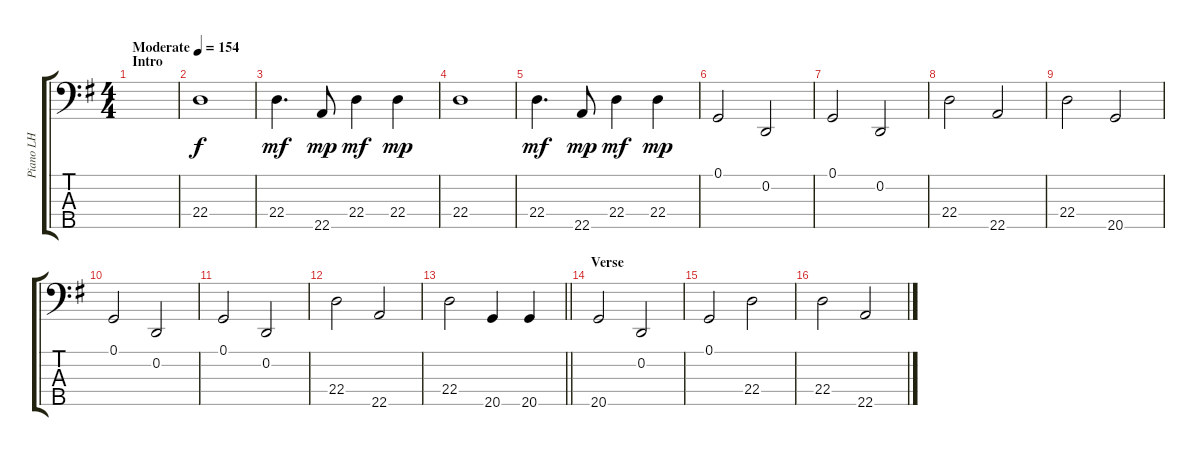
\track ("Piano LH" "Piano LH") {instrument electricpiano2}
\staff {score tabs}
\tuning (G2 D2 A1 E1 B0) {hide}
\ts (4 4)
\section ("" "Intro")
\tempo (154 "Moderate")
\clef f4
\ks g
|
22.4.1 |
22.4.4{d dy mf} 22.5.8{dy mp} 22.4.4{dy mf} 22.4.4{dy mp} |
22.4.1 |
22.4.4{d dy mf} 22.5.8{dy mp} 22.4.4{dy mf} 22.4.4{dy mp} |
0.1.2 0.2.2 |
0.1.2 0.2.2 |
22.4.2 22.5.2 |
22.4.2 20.5.2 |
0.1.2 0.2.2 |
0.1.2 0.2.2 |
22.4.2 22.5.2 |
\barLineRight lightlight
22.4.2 20.5.4 20.5.4 |
\section ("" "Verse")
20.5.2 0.2.2 |
0.1.2 22.4.2 |
22.4.2 22.5.2
